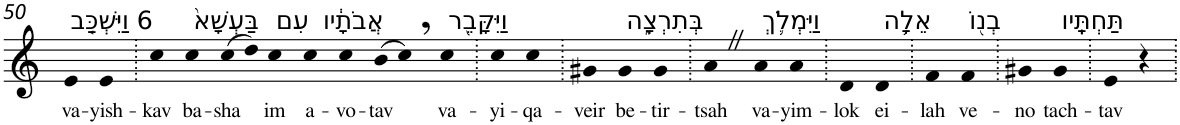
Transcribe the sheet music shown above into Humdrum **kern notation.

**kern	**text
*part1	*part1
*staff1	*staff1
*I"Piano	*
*I'Pno	*
!!LO:PB:g=z
*clefG2	*
*k[]	*
=50	=50
!LO:TX:a:t=6 וַיִּשְׁכַּ֤ב	!
!	!LO:LY:b
4e	va-
!	!LO:LY:b
4e	-yish-
=51.	=51.
!	!LO:LY:b
4cc	-kav
!LO:TX:a:t=בַּעְשָׁא֙	!
!	!LO:LY:b
4cc	ba-
!	!LO:LY:b
(>8cc	-sha
8dd)	.
!LO:TX:a:t=עִם	!
!	!LO:LY:b
4cc	im
!LO:TX:a:t=אֲבֹתָ֔יו	!
!	!LO:LY:b
4cc	a-
!	!LO:LY:b
4cc	-vo-
!	!LO:LY:b
(>8b	-tav
8cc,)	.
!LO:TX:a:t=וַיִּקָּבֵ֖ר	!
!	!LO:LY:b
4cc	va-
=52.	=52.
!	!LO:LY:b
4cc	-yi-
!	!LO:LY:b
4cc	-qa-
=53.	=53.
!	!LO:LY:b
4g#X	-veir
!LO:TX:a:t=בְּתִרְצָ֑ה	!
!	!LO:LY:b
4g#	be-
!	!LO:LY:b
4g#	-tir-
=54.	=54.
!	!LO:LY:b
4aZ	-tsah
!LO:TX:a:t=וַיִּמְלֹ֛ךְ	!
!	!LO:LY:b
4a	va-
!	!LO:LY:b
4a	-yim-
=55.	=55.
!	!LO:LY:b
4d	-lok
!LO:TX:a:t=אֵלָ֥ה	!
!	!LO:LY:b
4d	ei-
=56.	=56.
!	!LO:LY:b
4f	-lah
!LO:TX:a:t=בְנ֖וֹ	!
!	!LO:LY:b
4f	ve-
=57.	=57.
!	!LO:LY:b
4g#X	-no
!LO:TX:a:t=תַּחְתָּֽיו	!
!	!LO:LY:b
4g#	tach-
=58.	=58.
!	!LO:LY:b
4e	-tav
4r	.
=.	=.
*-	*-
